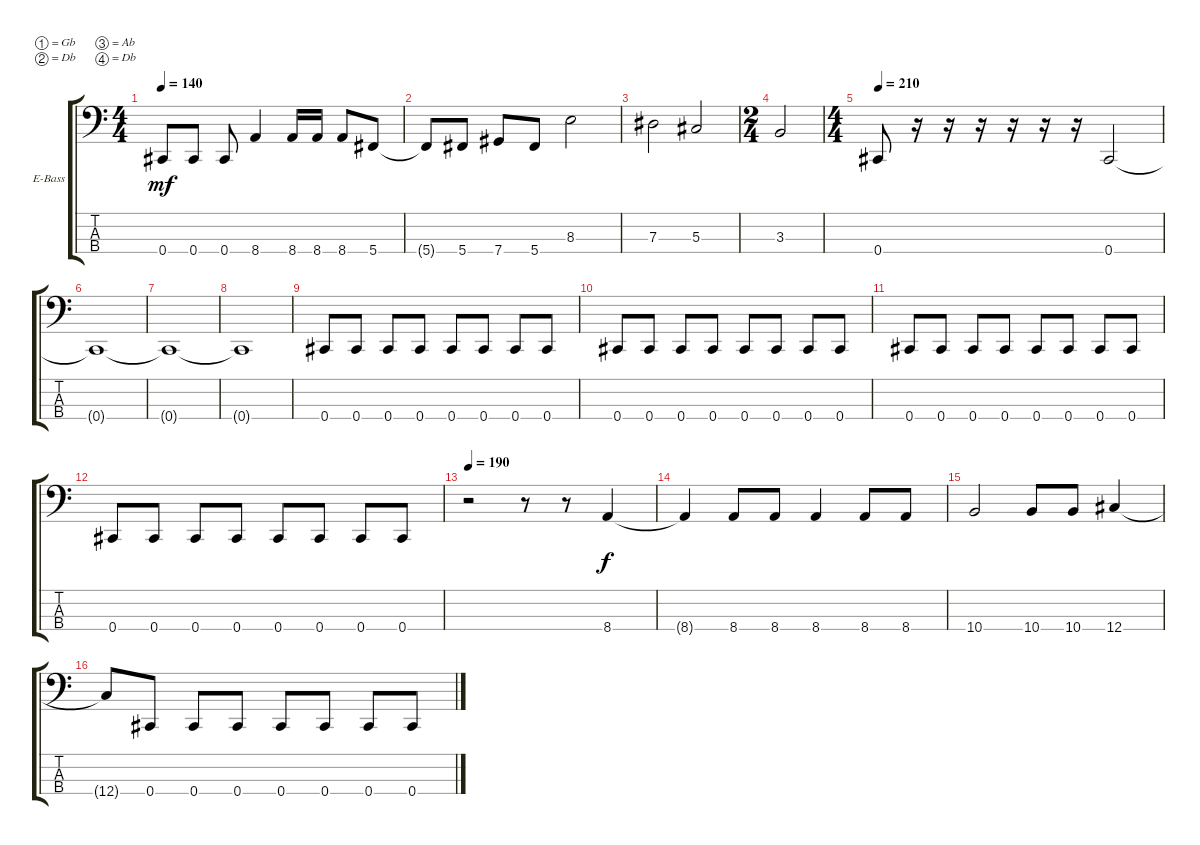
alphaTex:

\defaultSystemsLayout 4
\bracketExtendMode groupsimilarinstruments
\firstSystemTrackNameOrientation horizontal
\otherSystemsTrackNameOrientation horizontal
\track ("Electric Bass" "E-Bass") {instrument electricbassfinger}
\staff {score tabs}
\tuning (Gb2 Db2 Ab1 Db1)
\ts (4 4)
\tempo 140
\clef f4
\ks c
0.4.8{dy mf} 0.4.8 0.4.8 8.4.4 8.4.16 8.4.16 8.4.8 5.4.8 |
5.4{t}.8 5.4.8 7.4.8 5.4.8 8.3.2 |
7.3.2 5.3.2 |
\ts (2 4)
3.3.2 |
\ts (4 4)
\tempo (210 0.00625)
0.4.8 r.16 r.16 r.16 r.16 r.16 r.16 0.4.2 |
0.4{t}.1 |
0.4{t}.1 |
0.4{t}.1 |
0.4.8 0.4.8 0.4.8 0.4.8 0.4.8 0.4.8 0.4.8 0.4.8 |
0.4.8 0.4.8 0.4.8 0.4.8 0.4.8 0.4.8 0.4.8 0.4.8 |
0.4.8 0.4.8 0.4.8 0.4.8 0.4.8 0.4.8 0.4.8 0.4.8 |
0.4.8 0.4.8 0.4.8 0.4.8 0.4.8 0.4.8 0.4.8 0.4.8 |
\tempo (190 0.00625)
r.2 r.8 r.8 8.4.4{dy f} |
8.4{t}.4 8.4.8 8.4.8 8.4.4 8.4.8 8.4.8 |
10.4.2 10.4.8 10.4.8 12.4.4 |
12.4{t}.8 0.4.8 0.4.8 0.4.8 0.4.8 0.4.8 0.4.8 0.4.8
